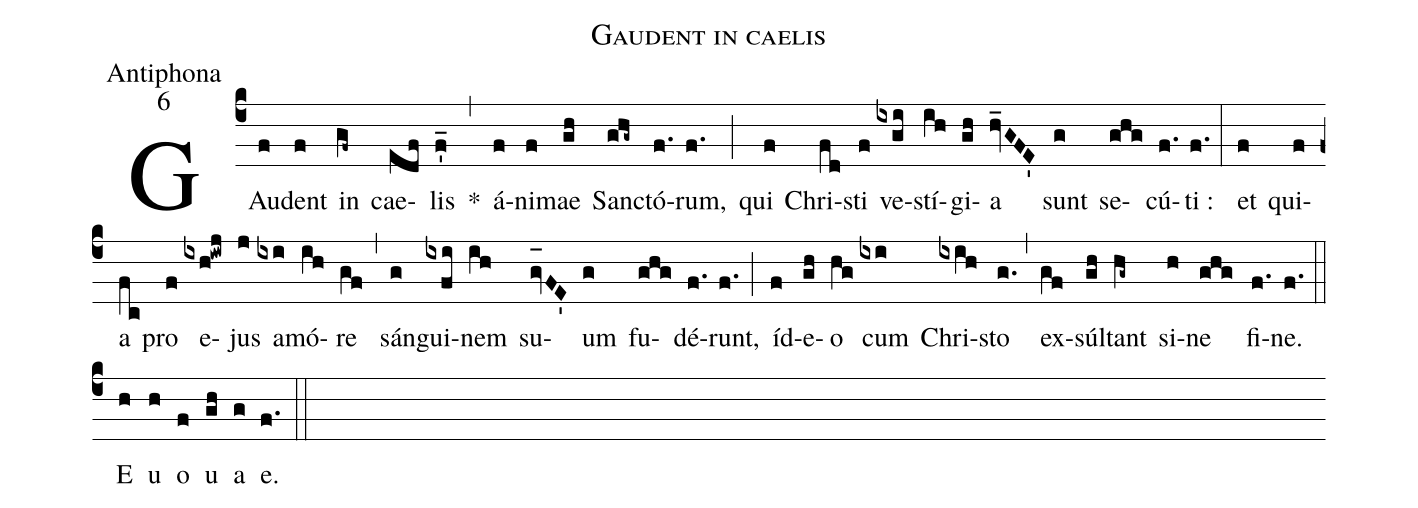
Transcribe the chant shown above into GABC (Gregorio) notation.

name:Gaudent in caelis;
office-part:Antiphona;
mode:6;
%%
(c4) GAu(f)dent(f) in(gf~) cae(edf)lis(f'_) *(,) á(f)ni(f)mae(gh) San(ghg~)ctó(f.)rum,(f.) (;) qui(f) Chri(fd)sti(f) ve(ixgi)stí(ih)gi(gh)a(hv_GFE') sunt(g) se(ghg)cú(f.)ti :(f.) (:) et(f) qui(f)a(fc) pro(f) e(ixh!iwj)jus(j) a(ixi)mó(ih)re(gf) (,) sán(g)gui(ixfi)nem(ih) su(gv_[oh:h]FE')um(g) fu(ghg)dé(f.)runt,(f.) (;) íd(f)e(gh)o(hg) cum(ixi) Chri(ixih)sto(g.) (,) ex(gf)súl(gh)tant(hg~) si(h)ne(ghg) fi(f.)ne.(f.) (::) <eu>E(h) u(h) o(f) u(gh) a(g) e.</eu>(f.) (::)
